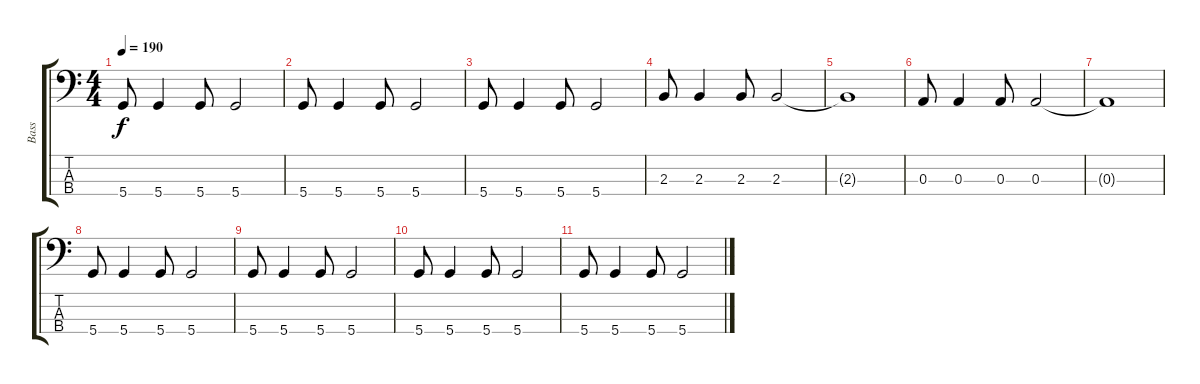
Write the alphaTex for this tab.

\track ("Bass" "Bass") {instrument electricbassfinger}
\staff {score tabs}
\tuning (G2 D2 A1 D1) {hide}
\ts (4 4)
\tempo 190
\clef f4
\ks c
5.4.8{dy f} 5.4.4 5.4.8 5.4.2 |
5.4.8 5.4.4 5.4.8 5.4.2 |
5.4.8 5.4.4 5.4.8 5.4.2 |
2.3.8 2.3.4 2.3.8 2.3.2 |
2.3{t}.1 |
0.3.8 0.3.4 0.3.8 0.3.2 |
0.3{t}.1 |
5.4.8 5.4.4 5.4.8 5.4.2 |
5.4.8 5.4.4 5.4.8 5.4.2 |
5.4.8 5.4.4 5.4.8 5.4.2 |
5.4.8 5.4.4 5.4.8 5.4.2
